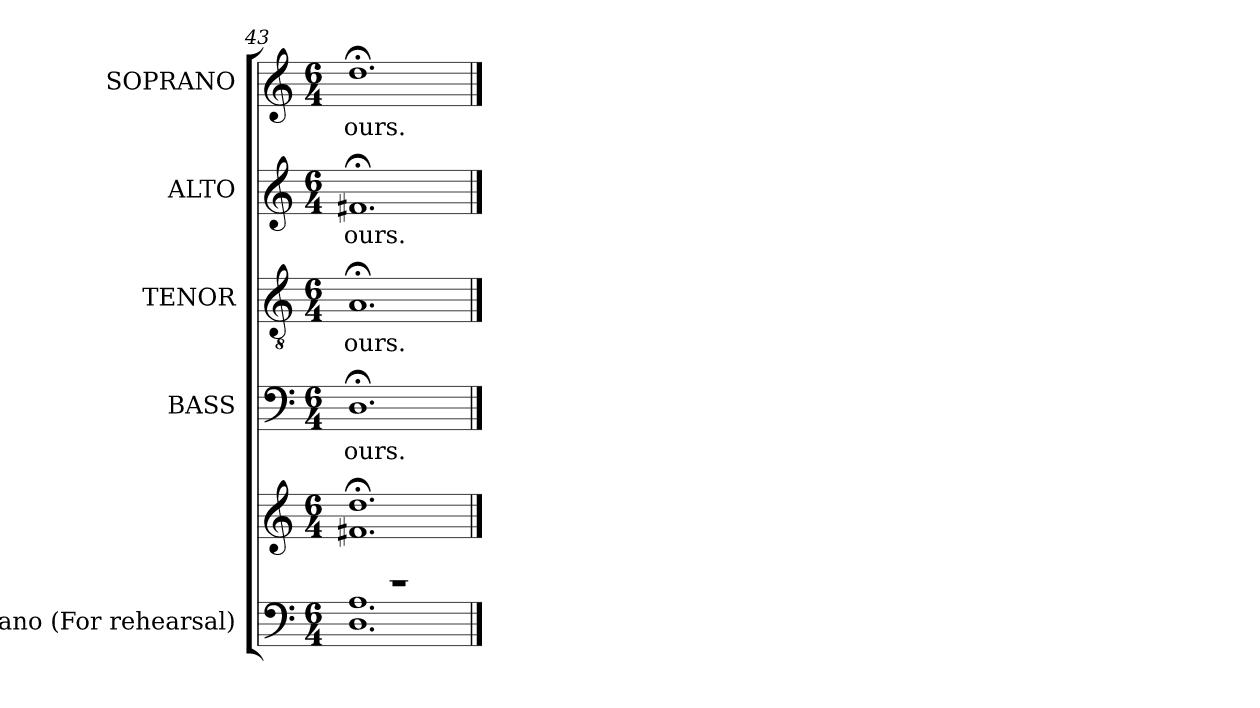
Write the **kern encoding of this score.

**kern	**kern	**kern	**text	**kern	**text	**kern	**text	**kern	**text
*part5	*part5	*part4	*part4	*part3	*part3	*part2	*part2	*part1	*part1
*staff6	*staff5	*staff4	*staff4	*staff3	*staff3	*staff2	*staff2	*staff1	*staff1
*I"Piano (For rehearsal)	*	*I"BASS	*	*I"TENOR	*	*I"ALTO	*	*I"SOPRANO	*
*	*	*I'B.	*	*I'T.	*	*I'A.	*	*I'S.	*
*clefF4	*clefG2	*clefF4	*	*clefGv2	*	*clefG2	*	*clefG2	*
*	*	*	*	*ITrd7c12	*	*	*	*	*
*k[]	*k[]	*k[]	*	*k[]	*	*k[]	*	*k[]	*
*C:	*C:	*C:	*	*C:	*	*C:	*	*C:	*
*M6/4	*M6/4	*M6/4	*	*M6/4	*	*M6/4	*	*M6/4	*
=43	=43	=43	=43	=43	=43	=43	=43	=43	=43
*^	*^	*	*	*	*	*	*	*	*
!	!	!	!	!	!LO:LY:b:color=#000000	!	!	!	!	!	!
!	!	!	!	!	!	!	!LO:LY:b:color=#000000	!	!	!	!
!	!	!	!	!	!	!	!	!	!LO:LY:b:color=#000000	!	!
!	!	!	!	!	!	!	!	!	!	!	!LO:LY:b:color=#000000
1.r	1.Di 1.Ai	1.dd;i	1.f#Xi	1.D;i	ours.	1.AA;i	ours.	1.f#X;i	ours.	1.dd;i	ours.
*v	*v	*	*	*	*	*	*	*	*	*	*
*	*v	*v	*	*	*	*	*	*	*	*
==	==	==	==	==	==	==	==	==	==
*-	*-	*-	*-	*-	*-	*-	*-	*-	*-
